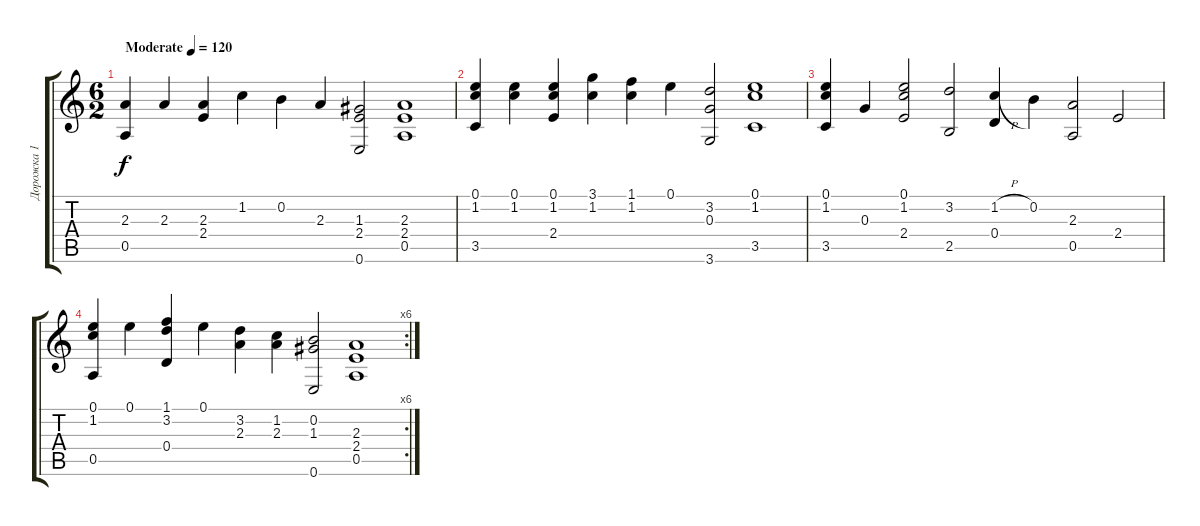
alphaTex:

\track ("Дорожка 1" "Дорожка 1") {instrument acousticguitarsteel}
\staff {score tabs}
\tuning (E4 B3 G3 D3 A2 E2) {hide}
\ts (6 2)
\tempo (120 "Moderate")
\clef g2
\ks c
(2.3 0.5).4{dy f instrument acousticguitarsteel} 2.3.4 (2.3 2.4).4 1.2.4 0.2.4 2.3.4 (1.3 2.4 0.6).2 (2.3 2.4 0.5).1 |
(0.1 1.2 3.5).4 (0.1 1.2).4 (0.1 1.2 2.4).4 (3.1 1.2).4 (1.1 1.2).4 0.1.4 (3.2 0.3 3.6).2 (0.1 1.2 3.5).1 |
(0.1 1.2 3.5).4 0.3.4 (0.1 1.2 2.4).2 (3.2 2.5).2 (1.2{h} 0.4).4 0.2.4 (2.3 0.5).2 2.4.2 |
\rc 6
(0.1 1.2 0.5).4 0.1.4 (1.1 3.2 0.4).4 0.1.4 (3.2 2.3).4 (1.2 2.3).4 (0.2 1.3 0.6).2 (2.3 2.4 0.5).1
